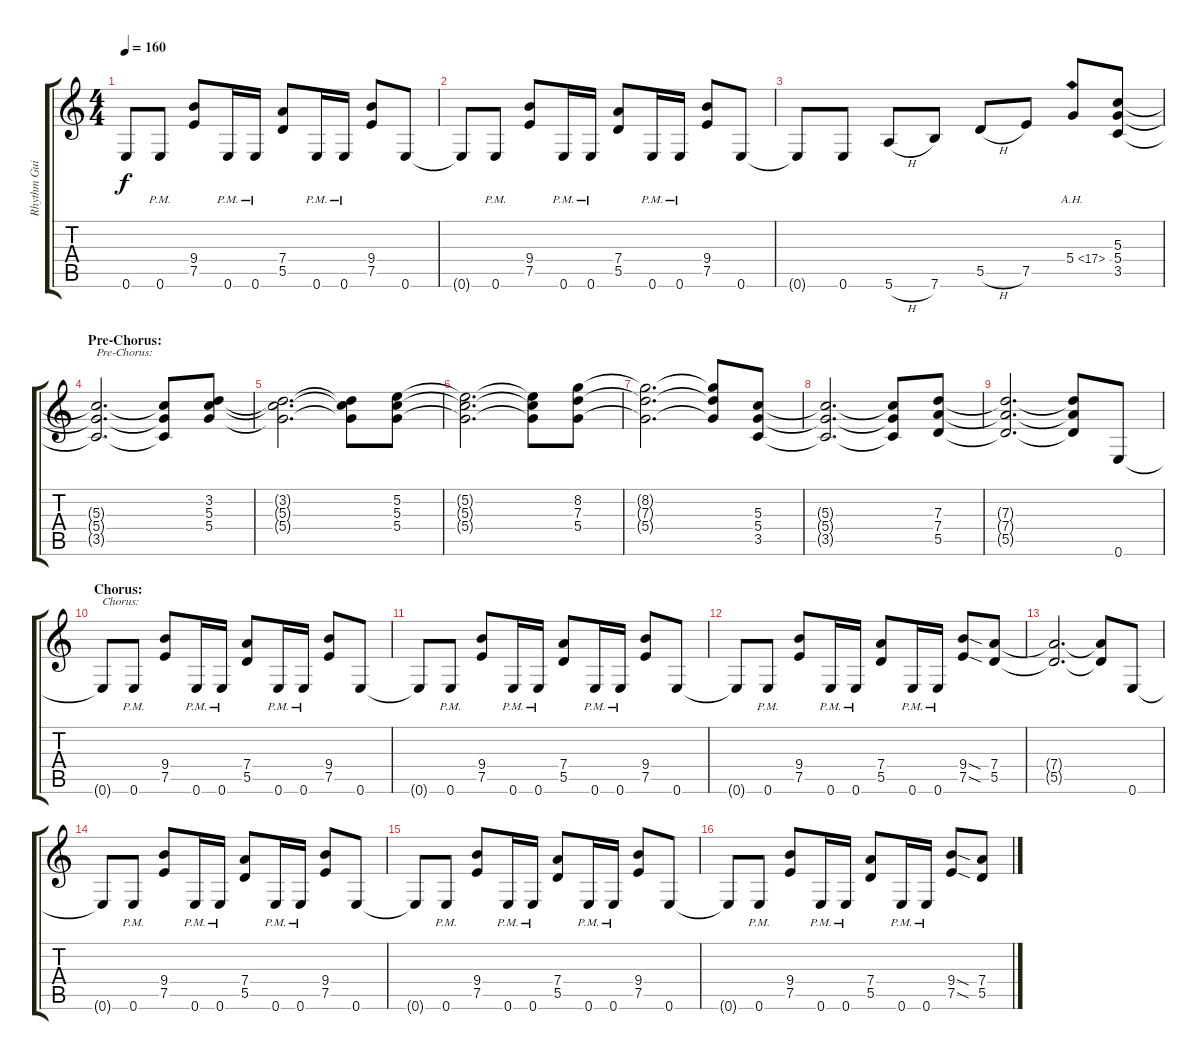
\track ("Rhythm Guitar 2" "Rhythm Gui") {instrument distortionguitar}
\staff {score tabs}
\tuning (E4 B3 G3 D3 A2 E2) {hide}
\ts (4 4)
\tempo 160
\clef g2
\ks c
0.6{t}.8{dy f} 0.6{pm}.8 (9.4 7.5).8 0.6{pm}.16 0.6{pm}.16 (7.4 5.5).8 0.6{pm}.16 0.6{pm}.16 (9.4 7.5).8 0.6.8 |
0.6{t}.8 0.6{pm}.8 (9.4 7.5).8 0.6{pm}.16 0.6{pm}.16 (7.4 5.5).8 0.6{pm}.16 0.6{pm}.16 (9.4 7.5).8 0.6.8 |
0.6{t}.8 0.6.8 5.6{h}.8 7.6.8 5.5{h}.8 7.5.8 5.4{ah 12}.8 (5.3 5.4 3.5).8 |
\section ("" "Pre-Chorus:")
(5.3{t} 5.4{t} 3.5{t}).2{d txt "Pre-Chorus:"} (5.3{t} 5.4{t} 3.5{t}).8 (3.2 5.3 5.4).8 |
(3.2{t} 5.3{t} 5.4{t}).2{d} (3.2{t} 5.3{t} 5.4{t}).8 (5.2 5.3 5.4).8 |
(5.2{t} 5.3{t} 5.4{t}).2{d} (5.2{t} 5.3{t} 5.4{t}).8 (8.2 7.3 5.4).8 |
(8.2{t} 7.3{t} 5.4{t}).2{d} (8.2{t} 7.3{t} 5.4{t}).8 (5.3 5.4 3.5).8 |
(5.3{t} 5.4{t} 3.5{t}).2{d} (5.3{t} 5.4{t} 3.5{t}).8 (7.3 7.4 5.5).8 |
(7.3{t} 7.4{t} 5.5{t}).2{d} (7.3{t} 7.4{t} 5.5{t}).8 0.6.8 |
\section ("" "Chorus:")
0.6{t}.8{txt "Chorus:"} 0.6{pm}.8 (9.4 7.5).8 0.6{pm}.16 0.6{pm}.16 (7.4 5.5).8 0.6{pm}.16 0.6{pm}.16 (9.4 7.5).8 0.6.8 |
0.6{t}.8 0.6{pm}.8 (9.4 7.5).8 0.6{pm}.16 0.6{pm}.16 (7.4 5.5).8 0.6{pm}.16 0.6{pm}.16 (9.4 7.5).8 0.6.8 |
0.6{t}.8 0.6{pm}.8 (9.4 7.5).8 0.6{pm}.16 0.6{pm}.16 (7.4 5.5).8 0.6{pm}.16 0.6{pm}.16 (9.4{sod} 7.5{sod}).8 (7.4 5.5).8 |
(7.4{t} 5.5{t}).2{d} (7.4{t} 5.5{t}).8 0.6.8 |
0.6{t}.8 0.6{pm}.8 (9.4 7.5).8 0.6{pm}.16 0.6{pm}.16 (7.4 5.5).8 0.6{pm}.16 0.6{pm}.16 (9.4 7.5).8 0.6.8 |
0.6{t}.8 0.6{pm}.8 (9.4 7.5).8 0.6{pm}.16 0.6{pm}.16 (7.4 5.5).8 0.6{pm}.16 0.6{pm}.16 (9.4 7.5).8 0.6.8 |
0.6{t}.8 0.6{pm}.8 (9.4 7.5).8 0.6{pm}.16 0.6{pm}.16 (7.4 5.5).8 0.6{pm}.16 0.6{pm}.16 (9.4{sod} 7.5{sod}).8 (7.4 5.5).8
